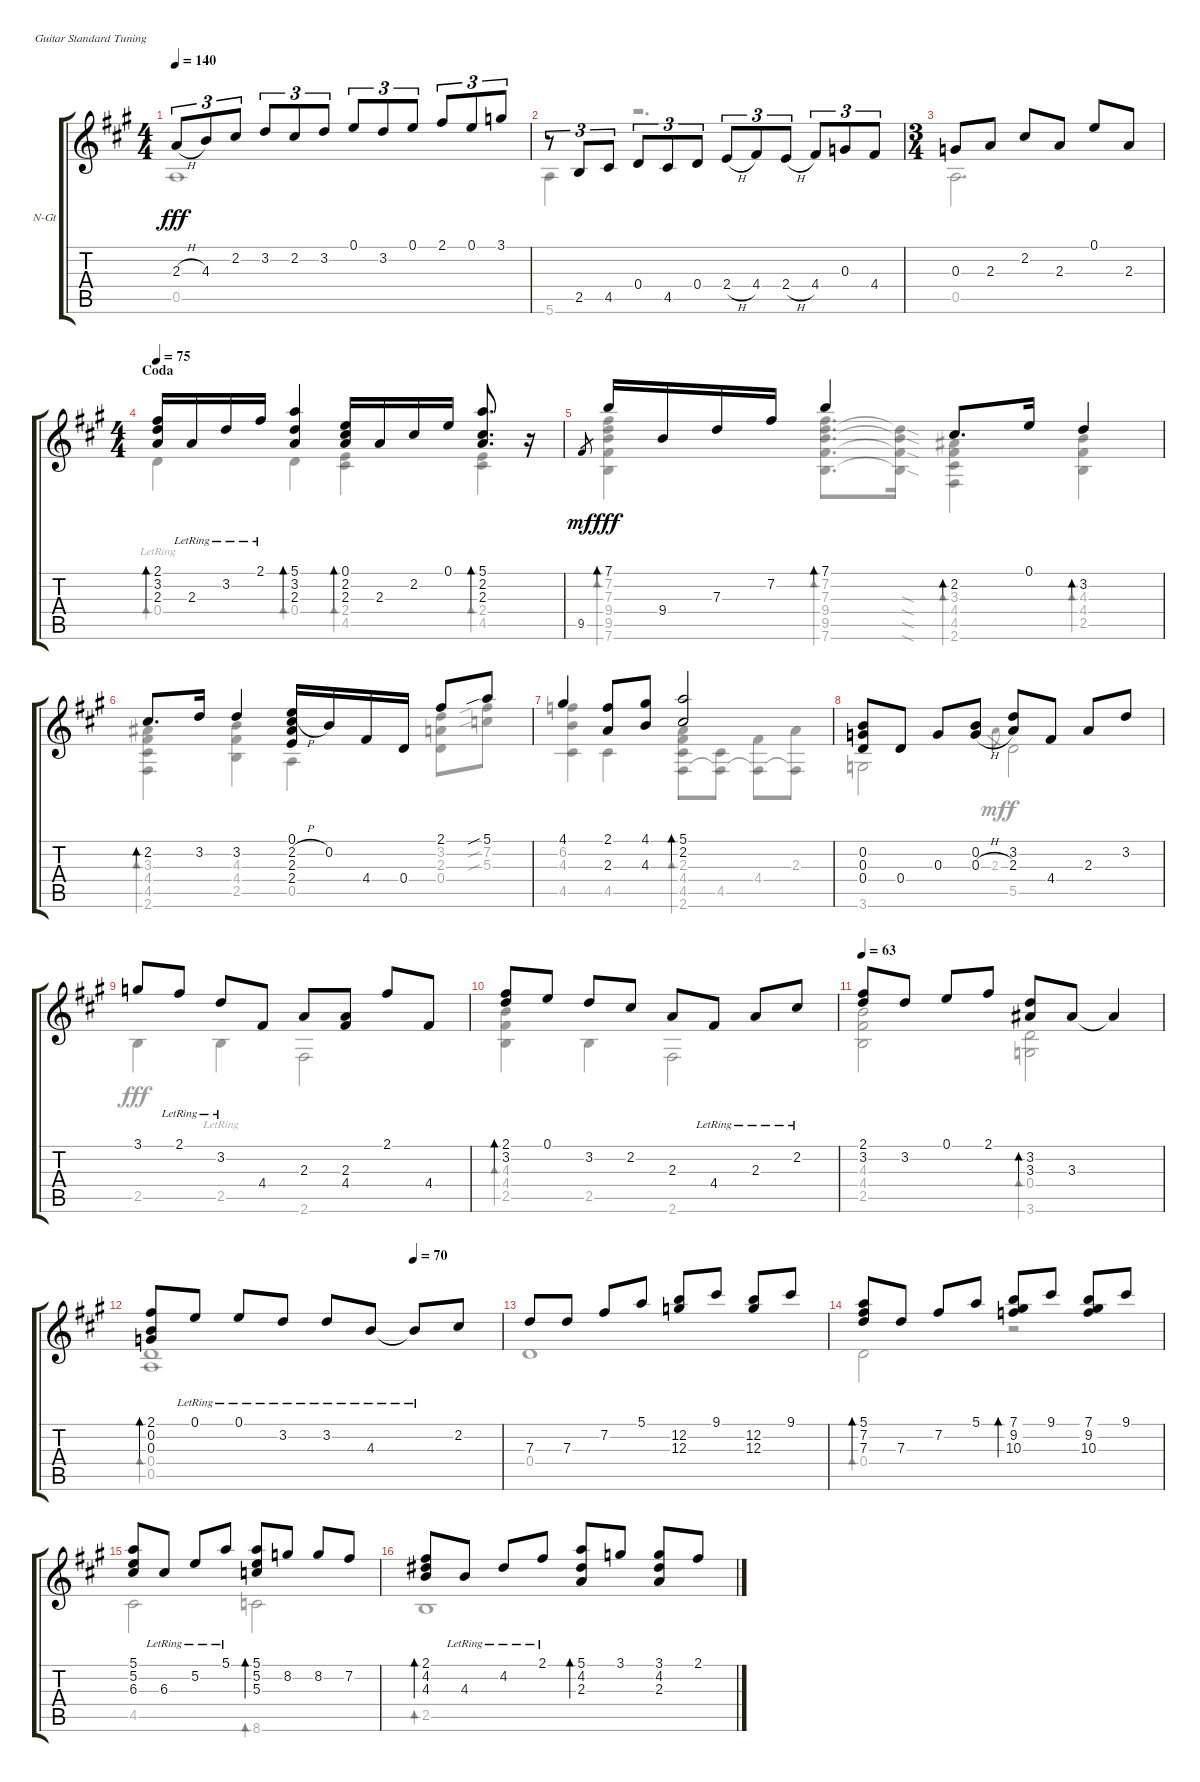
\bracketExtendMode groupsimilarinstruments
\firstSystemTrackNameOrientation horizontal
\otherSystemsTrackNameOrientation horizontal
\track ("Untitled" "N-Gt") {instrument acousticguitarnylon}
\staff {score tabs}
\tuning (E4 B3 G3 D3 A2 E2)
\voice
\ts (4 4)
\tempo 140
\clef g2
\ks a
2.3{h}.8{tu (3 2) dy fff} 4.3.8{tu (3 2)} 2.2.8{tu (3 2)} 3.2.8{tu (3 2)} 2.2.8{tu (3 2)} 3.2.8{tu (3 2)} 0.1.8{tu (3 2)} 3.2.8{tu (3 2)} 0.1.8{tu (3 2)} 2.1.8{tu (3 2)} 0.1.8{tu (3 2)} 3.1.8{tu (3 2)} |
r.8{tu (3 2)} 2.5.8{tu (3 2)} 4.5.8{tu (3 2)} 0.4.8{tu (3 2)} 4.5.8{tu (3 2)} 0.4.8{tu (3 2)} 2.4{h}.8{tu (3 2)} 4.4.8{tu (3 2)} 2.4{h}.8{tu (3 2)} 4.4.8{tu (3 2)} 0.3.8{tu (3 2)} 4.4.8{tu (3 2)} |
\ts (3 4)
\beaming (8 2 2 2 2)
0.3.8 2.3.8 2.2.8 2.3.8 0.1.8 2.3.8 |
\ts (4 4)
\beaming (8 2 2 2 2)
\section ("" "Coda")
\tempo 75
(2.1 3.2 2.3).16{bd 30} 2.3{lr}.16 3.2{lr}.16 2.1{lr}.16 (5.1 3.2 2.3).4{bd 30} (0.1 2.2 2.3).16{bd 30} 2.3.16 2.2.16 0.1.16 (5.1 2.2 2.3).8{d bd 30} r.16 |
9.5.8{gr dy mf} 7.1.16{bd 30 dy fff} 9.4.16 7.3.16 7.2.16 7.1.4{bd 0} 2.2.8{d bd 0} 0.1.16 3.2.4{bd 0} |
2.2.8{d bd 0} 3.2.16 3.2.4 (0.1 2.2{h} 2.3 2.4).16 0.2.16 4.4.16 0.4.16 2.1.8 5.1{sib}.8 |
4.1.4 (2.1 2.3).8 (4.1 4.3).8 (5.1 2.2).2{bd 0} |
(0.2 0.3 0.4).8 0.4.8 0.3.8 (0.2 0.3{h}).8 (3.2 2.3).8 4.4.8 2.3.8 3.2.8 |
3.1.8 2.1{lr}.8 3.2{lr}.8 4.4.8 2.3.8 (2.3 4.4).8 2.1.8 4.4.8 |
(2.1 3.2).8{bd 30} 0.1.8 3.2.8 2.2.8 2.3.8 4.4{lr}.8 2.3{lr}.8 2.2{lr}.8 |
\tempo 63
(2.1 3.2).8 3.2.8 0.1.8 2.1.8 (3.2 3.3).8{bd 30} 3.3.8 3.3{t}.4 |
\tempo (70 0.75)
(2.1 0.2 0.3).8{bd 30} 0.1{lr}.8 0.1{lr}.8 3.2{lr}.8 3.2{lr}.8 4.3{lr}.8 4.3{lr t}.8 2.2.8 |
7.3.8 7.3.8 7.2.8 5.1.8 (12.2 12.3).8 9.1.8 (12.2 12.3).8 9.1.8 |
(5.1 7.2 7.3).8{bd 30} 7.3.8 7.2.8 5.1.8 (7.1 9.2 10.3).8{bd 30} 9.1.8 (7.1 9.2 10.3).8 9.1.8 |
(5.1 5.2 6.3).8 6.3{lr}.8 5.2{lr}.8 5.1{lr}.8 (5.1 5.2 5.3).8{bd 30} 8.2.8 8.2.8 7.2.8 |
(2.1 4.2 4.3).8{bd 30} 4.3{lr}.8 4.2{lr}.8 2.1{lr}.8 (5.1 4.2 2.3).8{bd 30} 3.1.8 (3.1 4.2 2.3).8 2.1.8
\voice
\clef g2
\ottava regular
\simile none
\ks a
0.5.1{dy fff} |
5.6.4 r.2{d} |
0.5.2{d} |
0.4{lr}.4{bd 30} 0.4.4{bd 30} (2.4 4.5).4{bd 30} (2.4 4.5).4{bd 30} |
(7.2 7.3 9.4 9.5 7.6).4{bd 30} (7.2 7.3 9.4 9.5 7.6).8{d bd 30} (7.3{sod t} 9.4{sod t} 9.5{sod t} 7.6{sod t}).16 (3.3 4.4 4.5 2.6).4{bd 30} (4.3 4.4 2.5).4{bd 30} |
(3.3 4.4 4.5 2.6).4{bd 30} (4.3 4.4 2.5).4 0.5.4 (3.2 2.3 0.4).8 (7.2{sib} 5.3{sib}).8 |
(6.2 4.3 4.5).4 4.5.4 (2.3 4.4 4.5 2.6).8{bd 30} (4.5 2.6{t}).8 (4.4 2.6{t}).8 (2.3 2.6{t}).8 |
3.6.2 2.3.8{gr dy mf} 5.5.2{dy f} |
2.5.4{dy fff} 2.5{lr}.4 2.6.2 |
(4.3 4.4 2.5).4{bd 30} 2.5.4 2.6.2 |
(4.3 4.4 2.5).2 (0.4 3.6).2{bd 30} |
(0.4 0.5).1{bd 30} |
0.4.1 |
0.4.2{bd 30} r.2{bd 0} |
4.5.2 8.6.2{bd 30} |
2.5.1{bd 0}
